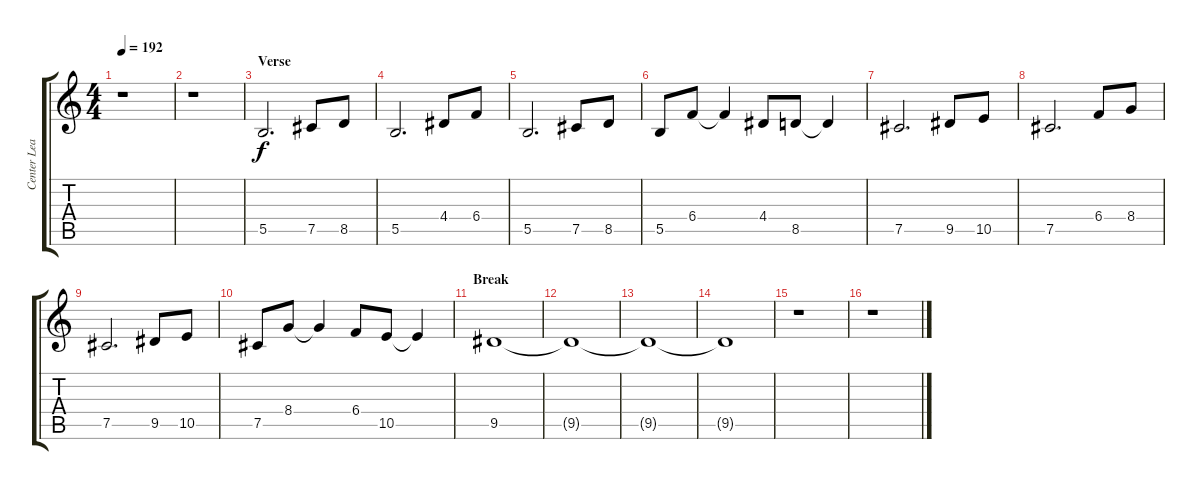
\track ("Center Lead 2" "Center Lea") {instrument overdrivenguitar}
\staff {score tabs}
\tuning (Db4 Ab3 E3 B2 Gb2 B1) {hide}
\ts (4 4)
\tempo 192
\clef g2
\ks aminor
r.1{dy f} |
r.1 |
\section ("" "Verse")
5.5.2{d} 7.5.8 8.5.8 |
5.5.2{d} 4.4.8 6.4.8 |
5.5.2{d} 7.5.8 8.5.8 |
5.5.8 6.4.8 6.4{t}.4 4.4.8 8.5.8 8.5{t}.4 |
7.5.2{d} 9.5.8 10.5.8 |
7.5.2{d} 6.4.8 8.4.8 |
7.5.2{d} 9.5.8 10.5.8 |
7.5.8 8.4.8 8.4{t}.4 6.4.8 10.5.8 10.5{t}.4 |
\section ("" "Break")
9.5.1 |
9.5{t}.1 |
9.5{t}.1 |
9.5{t}.1 |
r.1 |
r.1
